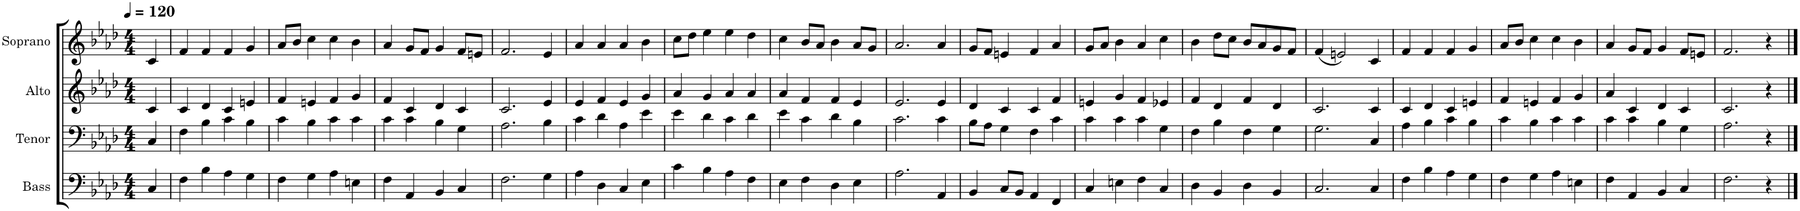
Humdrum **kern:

**kern	**kern	**kern	**kern
*part4	*part3	*part2	*part1
*staff4	*staff3	*staff2	*staff1
*I"Bass	*I"Tenor	*I"Alto	*I"Soprano
*I'B.	*I'T.	*I'A.	*I'S.
*clefF4	*clefF4	*clefG2	*clefG2
*k[b-e-a-d-]	*k[b-e-a-d-]	*k[b-e-a-d-]	*k[b-e-a-d-]
*M4/4	*M4/4	*M4/4	*M4/4
*MM120	*MM120	*MM120	*MM120
=	=	=	=
4C/	4C/	4c/	4c/
=1	=1	=1	=1
4F\	4F\	4c/	4f/
4B-\	4B-\	4d-/	4f/
4A-\	4c\	4c/	4f/
4G\	4B-\	4en/	4g/
=2	=2	=2	=2
4F\	4c\	4f/	8a-/L
.	.	.	8b-/J
4G\	4B-\	4en/	4cc\
4A-\	4c\	4f/	4cc\
4En\	4c\	4g/	4b-\
=3	=3	=3	=3
4F\	4c\	4f/	4a-/
4AA-/	4c\	4c/	8g/L
.	.	.	8f/J
4BB-/	4B-\	4d-/	4g/
4C/	4G\	4c/	8f/L
.	.	.	8en/J
=4	=4	=4	=4
2.F\	2.A-\	2.c/	2.f/
4G\	4B-\	4e-/	4e-/
=5	=5	=5	=5
4A-\	4c\	4e-/	4a-/
4D-\	4d-\	4f/	4a-/
4C/	4A-\	4e-/	4a-/
4E-\	4e-\	4g/	4b-\
=6	=6	=6	=6
4c\	4e-\	4a-/	8cc\L
.	.	.	8dd-\J
4B-\	4d-\	4g/	4ee-\
4A-\	4c\	4a-/	4ee-\
4F\	4d-\	4a-/	4dd-\
=7	=7	=7	=7
4E-\	4e-\	4a-/	4cc\
4F\	4c\	4f/	8b-/L
.	.	.	8a-/J
4D-\	4d-\	4f/	4b-\
4E-\	4B-\	4e-/	8a-/L
.	.	.	8g/J
=8	=8	=8	=8
2.A-\	2.c\	2.e-/	2.a-/
4AA-/	4c\	4e-/	4a-/
=9	=9	=9	=9
4BB-/	8B-\L	4d-/	8g/L
.	8A-\J	.	8f/J
8C/L	4G\	4c/	4en/
8BB-/J	.	.	.
4AA-/	4F\	4c/	4f/
4FF/	4c\	4f/	4a-/
=10	=10	=10	=10
4C/	4c\	4en/	8g/L
.	.	.	8a-/J
4En\	4c\	4g/	4b-\
4F\	4c\	4f/	4a-/
4C/	4G\	4e-X/	4cc\
=11	=11	=11	=11
4D-\	4F\	4f/	4b-\
4BB-/	4B-\	4d-/	8dd-\L
.	.	.	8cc\J
4D-\	4F\	4f/	8b-/L
.	.	.	8a-/
4BB-/	4G\	4d-/	8g/
.	.	.	8f/J
=12	=12	=12	=12
2.C/	2.G\	2.c/	(4f/
.	.	.	2en/)
4C/	4C/	4c/	4c/
=13	=13	=13	=13
4F\	4A-\	4c/	4f/
4B-\	4B-\	4d-/	4f/
4A-\	4c\	4c/	4f/
4G\	4B-\	4en/	4g/
=14	=14	=14	=14
4F\	4c\	4f/	8a-/L
.	.	.	8b-/J
4G\	4B-\	4en/	4cc\
4A-\	4c\	4f/	4cc\
4En\	4c\	4g/	4b-\
=15	=15	=15	=15
4F\	4c\	4a-/	4a-/
4AA-/	4c\	4c/	8g/L
.	.	.	8f/J
4BB-/	4B-\	4d-/	4g/
4C/	4G\	4c/	8f/L
.	.	.	8en/J
=16	=16	=16	=16
2.F\	2.A-\	2.c/	2.f/
4r	4r	4r	4r
==	==	==	==
*-	*-	*-	*-
